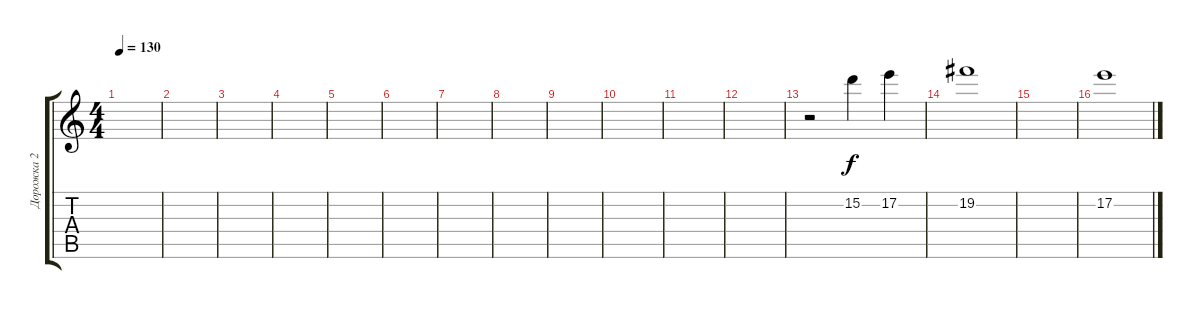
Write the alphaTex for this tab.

\track ("Дорожка 2" "Дорожка 2") {instrument overdrivenguitar}
\staff {score tabs}
\tuning (E4 B3 G3 D3 A2 E2) {hide}
\ts (4 4)
\tempo 130
\clef g2
\ks c
|
|
|
|
|
|
|
|
|
|
|
|
r.2 15.2.4 17.2.4 |
19.2.1 |
|
17.2.1
